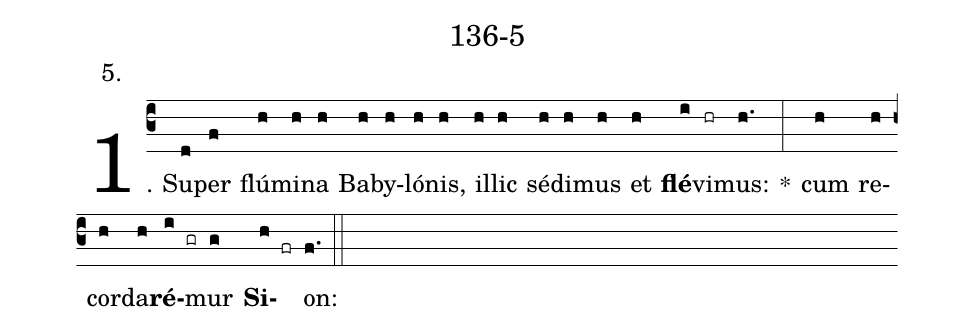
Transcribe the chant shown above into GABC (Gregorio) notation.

name: 136-5;
annotation: 5.;
%%
(c3)1. Su(d)per(f) flú(h)mi(h)na(h) Ba(h)by(h)ló(h)nis,(h) il(h)lic(h) sé(h)di(h)mus(h) et(h) <b>flé</b>(i)vi(hr)mus:(h.) *(:) cum(h) re(h)cor(h)da(h)<b>ré</b>(i gr)mur(g) <b>Si</b>(h fr)on:(f.) (::)
